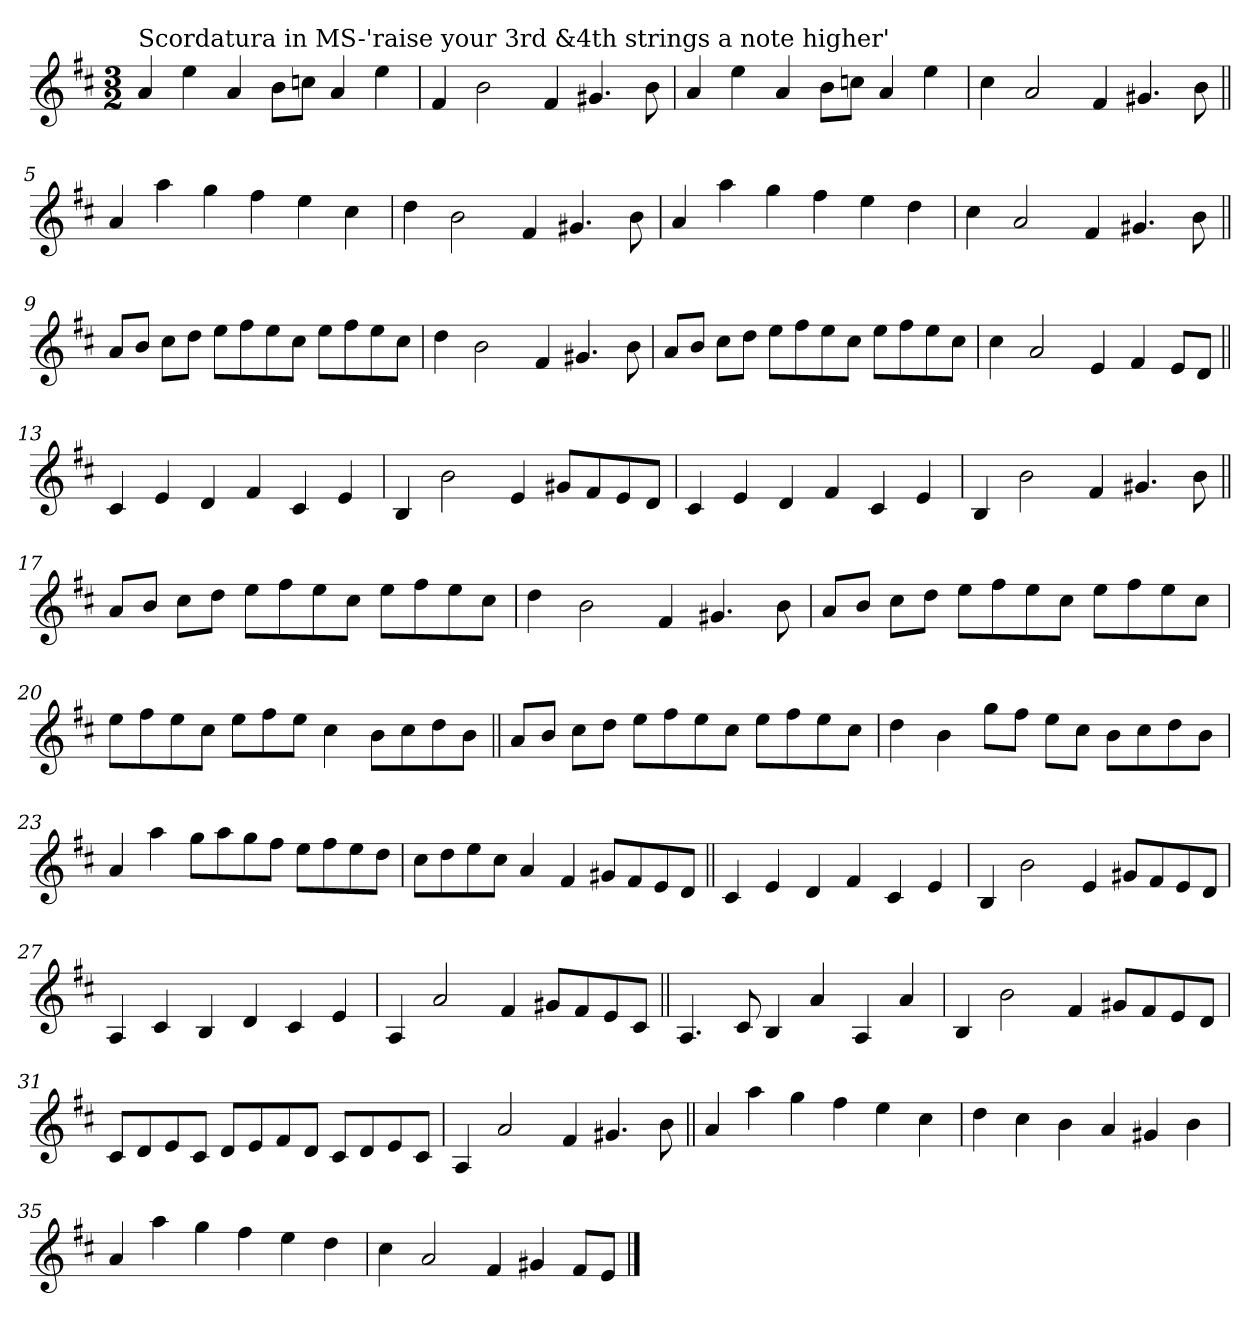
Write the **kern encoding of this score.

**kern
*part1
*staff1
*clefG2
*k[f#c#]
*D:
*M3/2
*MM220
=1
!LO:TX:a:t=Scordatura in MS-'raise your 3rd &4th strings a note higher'
4a/
4ee\
4a/
8b\L
8ccn\J
4a/
4ee\
=2
4f#/
2b\
4f#/
4.g#X/
8b\
=3
4a/
4ee\
4a/
8b\L
8ccn\J
4a/
4ee\
=4
4cc#\
2a/
4f#/
4.g#X/
8b\
=5||
4a/
4aa\
4gg\
4ff#\
4ee\
4cc#\
=6
4dd\
2b\
4f#/
4.g#X/
8b\
!!LO:LB:g=z
=7
4a/
4aa\
4gg\
4ff#\
4ee\
4dd\
=8
4cc#\
2a/
4f#/
4.g#X/
8b\
=9||
8a/L
8b/J
8cc#\L
8dd\J
8ee\L
8ff#\
8ee\
8cc#\J
8ee\L
8ff#\
8ee\
8cc#\J
=10
4dd\
2b\
4f#/
4.g#X/
8b\
=11
8a/L
8b/J
8cc#\L
8dd\J
8ee\L
8ff#\
8ee\
8cc#\J
8ee\L
8ff#\
8ee\
8cc#\J
!!LO:LB:g=z
=12
4cc#\
2a/
4e/
4f#/
8e/L
8d/J
=13||
4c#/
4e/
4d/
4f#/
4c#/
4e/
=14
4B/
2b\
4e/
8g#X/L
8f#/
8e/
8d/J
=15
4c#/
4e/
4d/
4f#/
4c#/
4e/
=16
4B/
2b\
4f#/
4.g#X/
8b\
!!LO:LB:g=z
=17||
8a/L
8b/J
8cc#\L
8dd\J
8ee\L
8ff#\
8ee\
8cc#\J
8ee\L
8ff#\
8ee\
8cc#\J
=18
4dd\
2b\
4f#/
4.g#X/
8b\
=19
8a/L
8b/J
8cc#\L
8dd\J
8ee\L
8ff#\
8ee\
8cc#\J
8ee\L
8ff#\
8ee\
8cc#\J
=20
8ee\L
8ff#\
8ee\
8cc#\J
8ee\L
8ff#\
8ee\J
4cc#\
8b\L
8cc#\
8dd\
8b\J
!!LO:LB:g=z
=21||
8a/L
8b/J
8cc#\L
8dd\J
8ee\L
8ff#\
8ee\
8cc#\J
8ee\L
8ff#\
8ee\
8cc#\J
=22
4dd\
4b\
8gg\L
8ff#\J
8ee\L
8cc#\J
8b\L
8cc#\
8dd\
8b\J
=23
4a/
4aa\
8gg\L
8aa\
8gg\
8ff#\J
8ee\L
8ff#\
8ee\
8dd\J
=24
8cc#\L
8dd\
8ee\
8cc#\J
4a/
4f#/
8g#X/L
8f#/
8e/
8d/J
!!LO:LB:g=z
=25||
4c#/
4e/
4d/
4f#/
4c#/
4e/
=26
4B/
2b\
4e/
8g#X/L
8f#/
8e/
8d/J
=27
4A/
4c#/
4B/
4d/
4c#/
4e/
=28
4A/
2a/
4f#/
8g#X/L
8f#/
8e/
8c#/J
=29||
4.A/
8c#/
4B/
4a/
4A/
4a/
!!LO:LB:g=z
=30
4B/
2b\
4f#/
8g#X/L
8f#/
8e/
8d/J
=31
8c#/L
8d/
8e/
8c#/J
8d/L
8e/
8f#/
8d/J
8c#/L
8d/
8e/
8c#/J
=32
4A/
2a/
4f#/
4.g#X/
8b\
=33||
4a/
4aa\
4gg\
4ff#\
4ee\
4cc#\
=34
4dd\
4cc#\
4b\
4a/
4g#X/
4b\
!!LO:LB:g=z
=35
4a/
4aa\
4gg\
4ff#\
4ee\
4dd\
=36
4cc#\
2a/
4f#/
4g#X/
8f#/L
8e/J
==
*-
